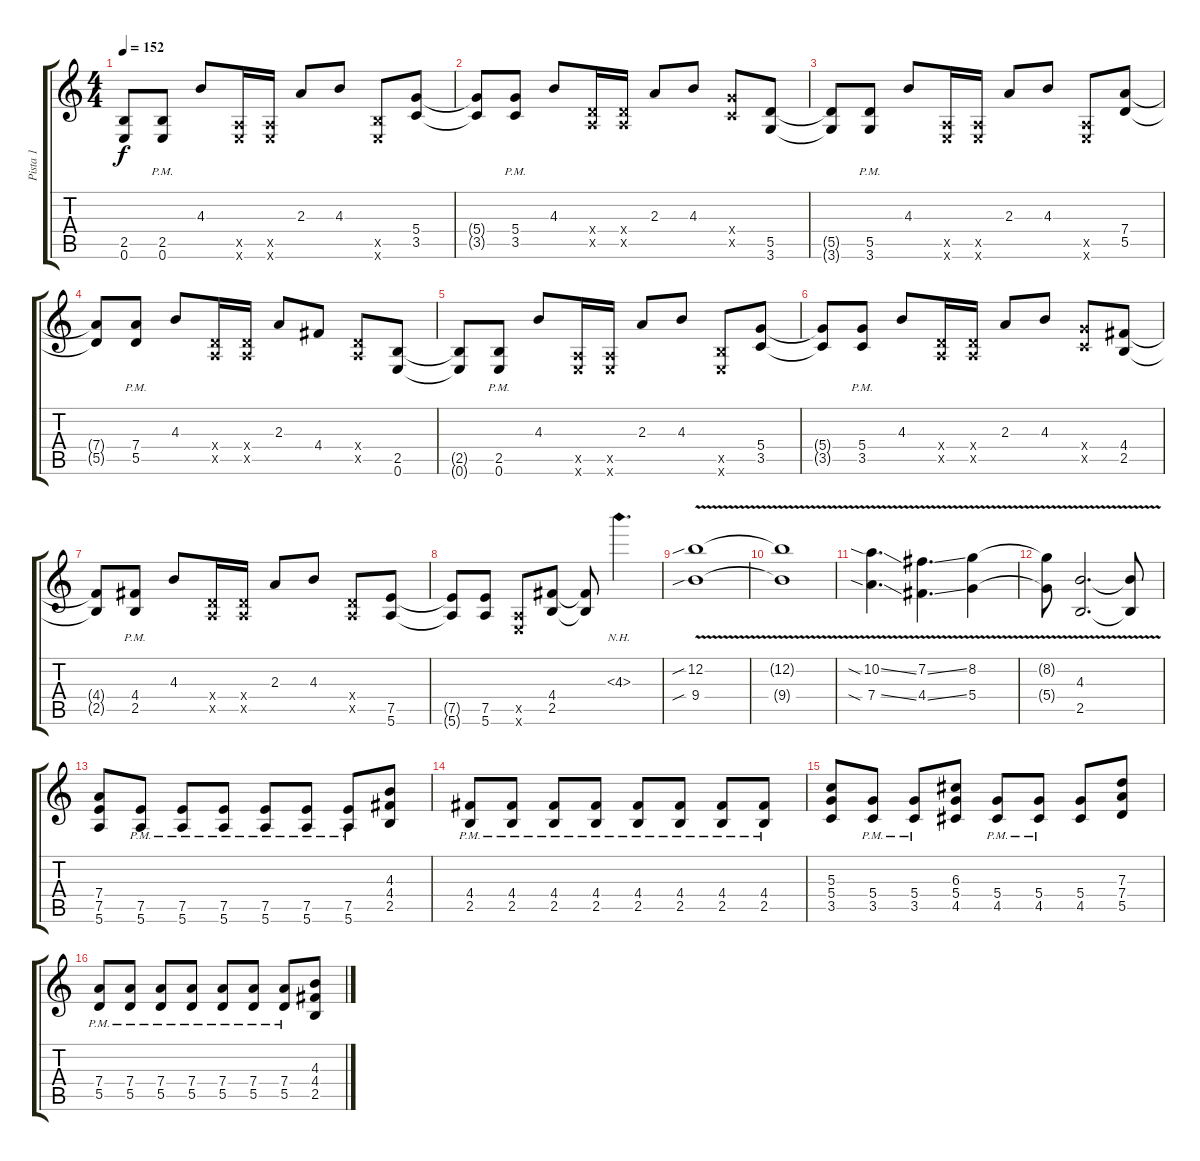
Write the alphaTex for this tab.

\track ("Pista 1" "Pista 1") {instrument overdrivenguitar}
\staff {score tabs}
\tuning (E4 B3 G3 D3 A2 E2) {hide}
\ts (4 4)
\tempo 152
\clef g2
\ks c
(2.5{t} 0.6{t}).8{dy f} (2.5{pm} 0.6{pm}).8 4.3.8 (0.5{x} 0.6{x}).16 (0.5{x} 0.6{x}).16 2.3.8 4.3.8 (2.5{x} 0.6{x}).8 (5.4 3.5).8 |
(5.4{t} 3.5{t}).8 (5.4{pm} 3.5{pm}).8 4.3.8 (0.4{x} 0.5{x}).16 (0.4{x} 0.5{x}).16 2.3.8 4.3.8 (5.4{x} 3.5{x}).8 (5.5 3.6).8 |
(5.5{t} 3.6{t}).8 (5.5{pm} 3.6{pm}).8 4.3.8 (0.5{x} 0.6{x}).16 (0.5{x} 0.6{x}).16 2.3.8 4.3.8 (0.5{x} 0.6{x}).8 (7.4 5.5).8 |
(7.4{t} 5.5{t}).8 (7.4{pm} 5.5{pm}).8 4.3.8 (0.4{x} 0.5{x}).16 (0.4{x} 0.5{x}).16 2.3.8 4.4.8 (0.4{x} 0.5{x}).8 (2.5 0.6).8 |
(2.5{t} 0.6{t}).8 (2.5{pm} 0.6{pm}).8 4.3.8 (0.5{x} 0.6{x}).16 (0.5{x} 0.6{x}).16 2.3.8 4.3.8 (2.5{x} 0.6{x}).8 (5.4 3.5).8 |
(5.4{t} 3.5{t}).8 (5.4{pm} 3.5{pm}).8 4.3.8 (0.4{x} 0.5{x}).16 (0.4{x} 0.5{x}).16 2.3.8 4.3.8 (5.4{x} 3.5{x}).8 (4.4 2.5).8 |
(4.4{t} 2.5{t}).8 (4.4{pm} 2.5{pm}).8 4.3.8 (0.4{x} 0.5{x}).16 (0.4{x} 0.5{x}).16 2.3.8 4.3.8 (0.4{x} 0.5{x}).8 (7.5 5.6).8 |
(7.5{t} 5.6{t}).8 (7.5 5.6).8 (0.5{x} 0.6{x}).8 (4.4 2.5).8 (4.4{t} 2.5{t}).8 4.3{nh}.4{d} |
(12.2{v sib} 9.4{v sib}).1{volume 6} |
(12.2{t} 9.4{t}).1 |
(10.2{v sia ss} 7.4{v sia ss}).4{d volume 13} (7.2{v ss} 4.4{v ss}).4{d} (8.2{v} 5.4{v}).4 |
(8.2{t} 5.4{t}).8 (4.3{v} 2.5{v}).2{d volume 10} (4.3{t} 2.5{t}).8 |
(7.4 7.5 5.6).8{volume 13} (7.5{pm} 5.6{pm}).8 (7.5{pm} 5.6{pm}).8 (7.5{pm} 5.6{pm}).8 (7.5{pm} 5.6{pm}).8 (7.5{pm} 5.6{pm}).8 (7.5{pm} 5.6{pm}).8 (4.3 4.4 2.5).8 |
(4.4{pm} 2.5{pm}).8 (4.4{pm} 2.5{pm}).8 (4.4{pm} 2.5{pm}).8 (4.4{pm} 2.5{pm}).8 (4.4{pm} 2.5{pm}).8 (4.4{pm} 2.5{pm}).8 (4.4{pm} 2.5{pm}).8 (4.4{pm} 2.5{pm}).8 |
(5.3 5.4 3.5).8 (5.4{pm} 3.5{pm}).8 (5.4{pm} 3.5{pm}).8 (6.3 5.4 4.5).8 (5.4{pm} 4.5{pm}).8 (5.4{pm} 4.5{pm}).8 (5.4 4.5).8 (7.3 7.4 5.5).8 |
(7.4{pm} 5.5{pm}).8 (7.4{pm} 5.5{pm}).8 (7.4{pm} 5.5{pm}).8 (7.4{pm} 5.5{pm}).8 (7.4{pm} 5.5{pm}).8 (7.4{pm} 5.5{pm}).8 (7.4{pm} 5.5{pm}).8 (4.3 4.4 2.5).8
